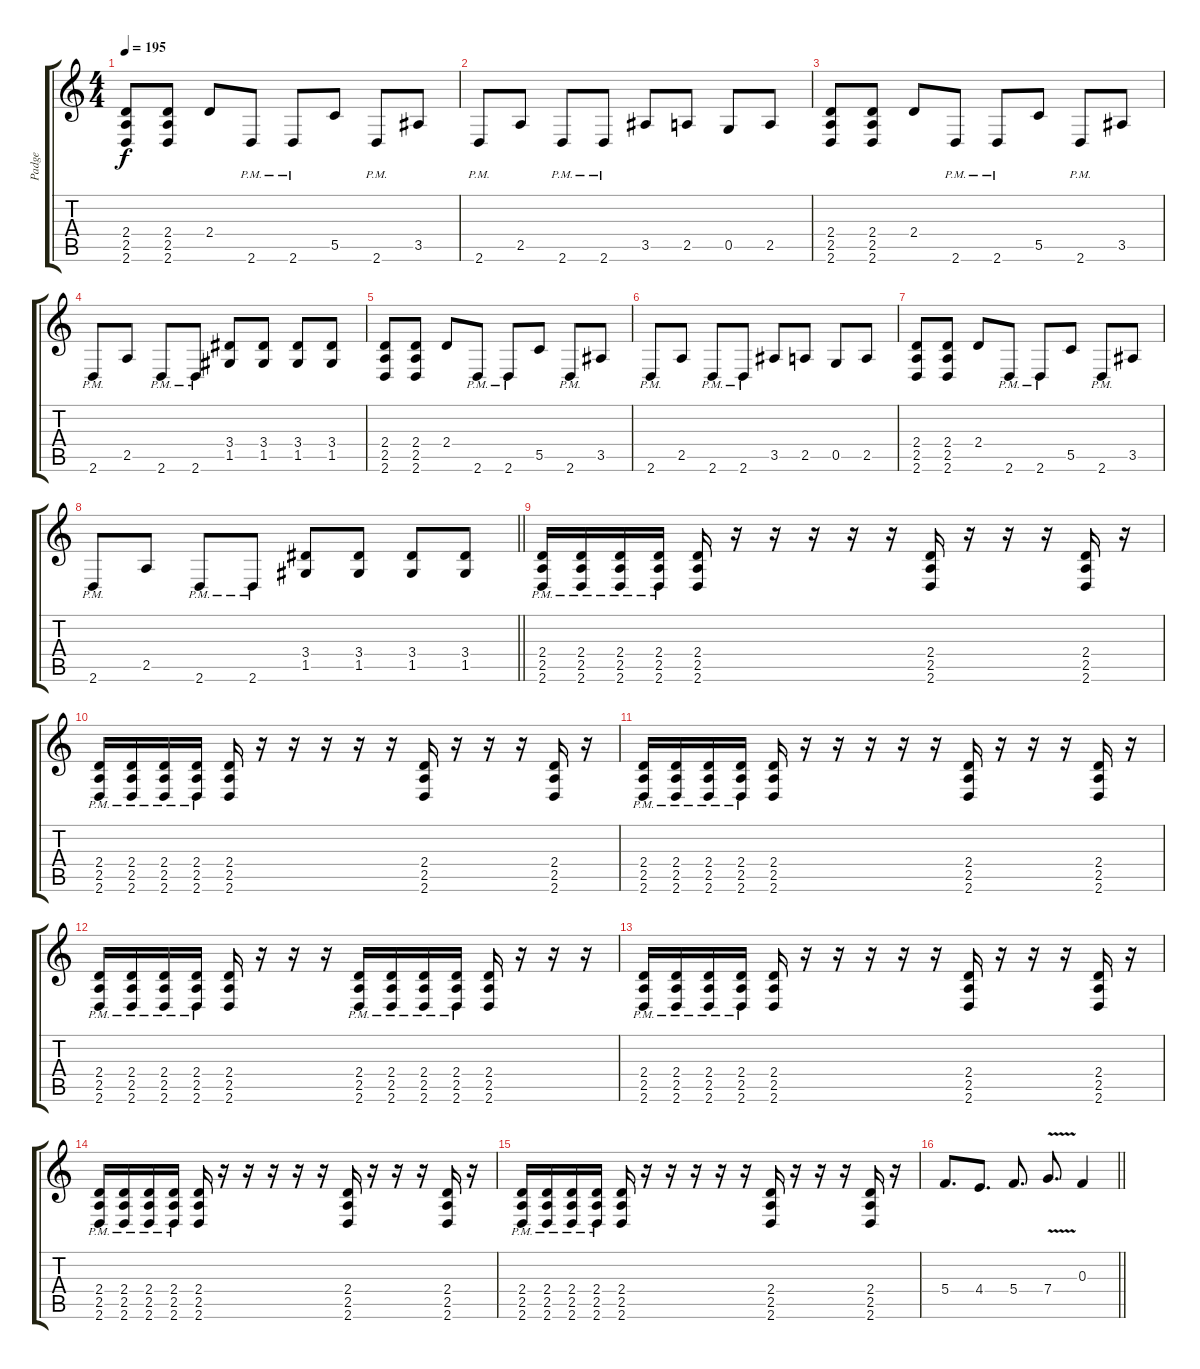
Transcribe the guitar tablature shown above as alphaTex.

\track ("Padge" "Padge") {instrument distortionguitar}
\staff {score tabs}
\tuning (D4 A3 F3 C3 G2 C2) {hide}
\ts (4 4)
\tempo 195
\clef g2
\ks c
(2.4 2.5 2.6).8{dy f} (2.4 2.5 2.6).8 2.4.8 2.6{pm}.8 2.6{pm}.8 5.5.8 2.6{pm}.8 3.5.8 |
2.6{pm}.8 2.5.8 2.6{pm}.8 2.6{pm}.8 3.5.8 2.5.8 0.5.8 2.5.8 |
(2.4 2.5 2.6).8 (2.4 2.5 2.6).8 2.4.8 2.6{pm}.8 2.6{pm}.8 5.5.8 2.6{pm}.8 3.5.8 |
2.6{pm}.8 2.5.8 2.6{pm}.8 2.6{pm}.8 (3.4 1.5).8 (3.4 1.5).8 (3.4 1.5).8 (3.4 1.5).8 |
(2.4 2.5 2.6).8 (2.4 2.5 2.6).8 2.4.8 2.6{pm}.8 2.6{pm}.8 5.5.8 2.6{pm}.8 3.5.8 |
2.6{pm}.8 2.5.8 2.6{pm}.8 2.6{pm}.8 3.5.8 2.5.8 0.5.8 2.5.8 |
(2.4 2.5 2.6).8 (2.4 2.5 2.6).8 2.4.8 2.6{pm}.8 2.6{pm}.8 5.5.8 2.6{pm}.8 3.5.8 |
\barLineRight lightlight
2.6{pm}.8 2.5.8 2.6{pm}.8 2.6{pm}.8 (3.4 1.5).8 (3.4 1.5).8 (3.4 1.5).8 (3.4 1.5).8 |
(2.4{pm} 2.5{pm} 2.6{pm}).16 (2.4{pm} 2.5{pm} 2.6{pm}).16 (2.4{pm} 2.5{pm} 2.6{pm}).16 (2.4{pm} 2.5{pm} 2.6{pm}).16 (2.4 2.5 2.6).16 r.16 r.16 r.16 r.16 r.16 (2.4 2.5 2.6).16 r.16 r.16 r.16 (2.4 2.5 2.6).16 r.16 |
(2.4{pm} 2.5{pm} 2.6{pm}).16 (2.4{pm} 2.5{pm} 2.6{pm}).16 (2.4{pm} 2.5{pm} 2.6{pm}).16 (2.4{pm} 2.5{pm} 2.6{pm}).16 (2.4 2.5 2.6).16 r.16 r.16 r.16 r.16 r.16 (2.4 2.5 2.6).16 r.16 r.16 r.16 (2.4 2.5 2.6).16 r.16 |
(2.4{pm} 2.5{pm} 2.6{pm}).16 (2.4{pm} 2.5{pm} 2.6{pm}).16 (2.4{pm} 2.5{pm} 2.6{pm}).16 (2.4{pm} 2.5{pm} 2.6{pm}).16 (2.4 2.5 2.6).16 r.16 r.16 r.16 r.16 r.16 (2.4 2.5 2.6).16 r.16 r.16 r.16 (2.4 2.5 2.6).16 r.16 |
(2.4{pm} 2.5{pm} 2.6{pm}).16 (2.4{pm} 2.5{pm} 2.6{pm}).16 (2.4{pm} 2.5{pm} 2.6{pm}).16 (2.4{pm} 2.5{pm} 2.6{pm}).16 (2.4 2.5 2.6).16 r.16 r.16 r.16 (2.4{pm} 2.5{pm} 2.6{pm}).16 (2.4{pm} 2.5{pm} 2.6{pm}).16 (2.4{pm} 2.5{pm} 2.6{pm}).16 (2.4{pm} 2.5{pm} 2.6{pm}).16 (2.4 2.5 2.6).16 r.16 r.16 r.16 |
(2.4{pm} 2.5{pm} 2.6{pm}).16 (2.4{pm} 2.5{pm} 2.6{pm}).16 (2.4{pm} 2.5{pm} 2.6{pm}).16 (2.4{pm} 2.5{pm} 2.6{pm}).16 (2.4 2.5 2.6).16 r.16 r.16 r.16 r.16 r.16 (2.4 2.5 2.6).16 r.16 r.16 r.16 (2.4 2.5 2.6).16 r.16 |
(2.4{pm} 2.5{pm} 2.6{pm}).16 (2.4{pm} 2.5{pm} 2.6{pm}).16 (2.4{pm} 2.5{pm} 2.6{pm}).16 (2.4{pm} 2.5{pm} 2.6{pm}).16 (2.4 2.5 2.6).16 r.16 r.16 r.16 r.16 r.16 (2.4 2.5 2.6).16 r.16 r.16 r.16 (2.4 2.5 2.6).16 r.16 |
(2.4{pm} 2.5{pm} 2.6{pm}).16 (2.4{pm} 2.5{pm} 2.6{pm}).16 (2.4{pm} 2.5{pm} 2.6{pm}).16 (2.4{pm} 2.5{pm} 2.6{pm}).16 (2.4 2.5 2.6).16 r.16 r.16 r.16 r.16 r.16 (2.4 2.5 2.6).16 r.16 r.16 r.16 (2.4 2.5 2.6).16 r.16 |
\barLineRight lightlight
5.4.8{d} 4.4.8{d} 5.4.8{d} 7.4{v}.8{d} 0.3.4
